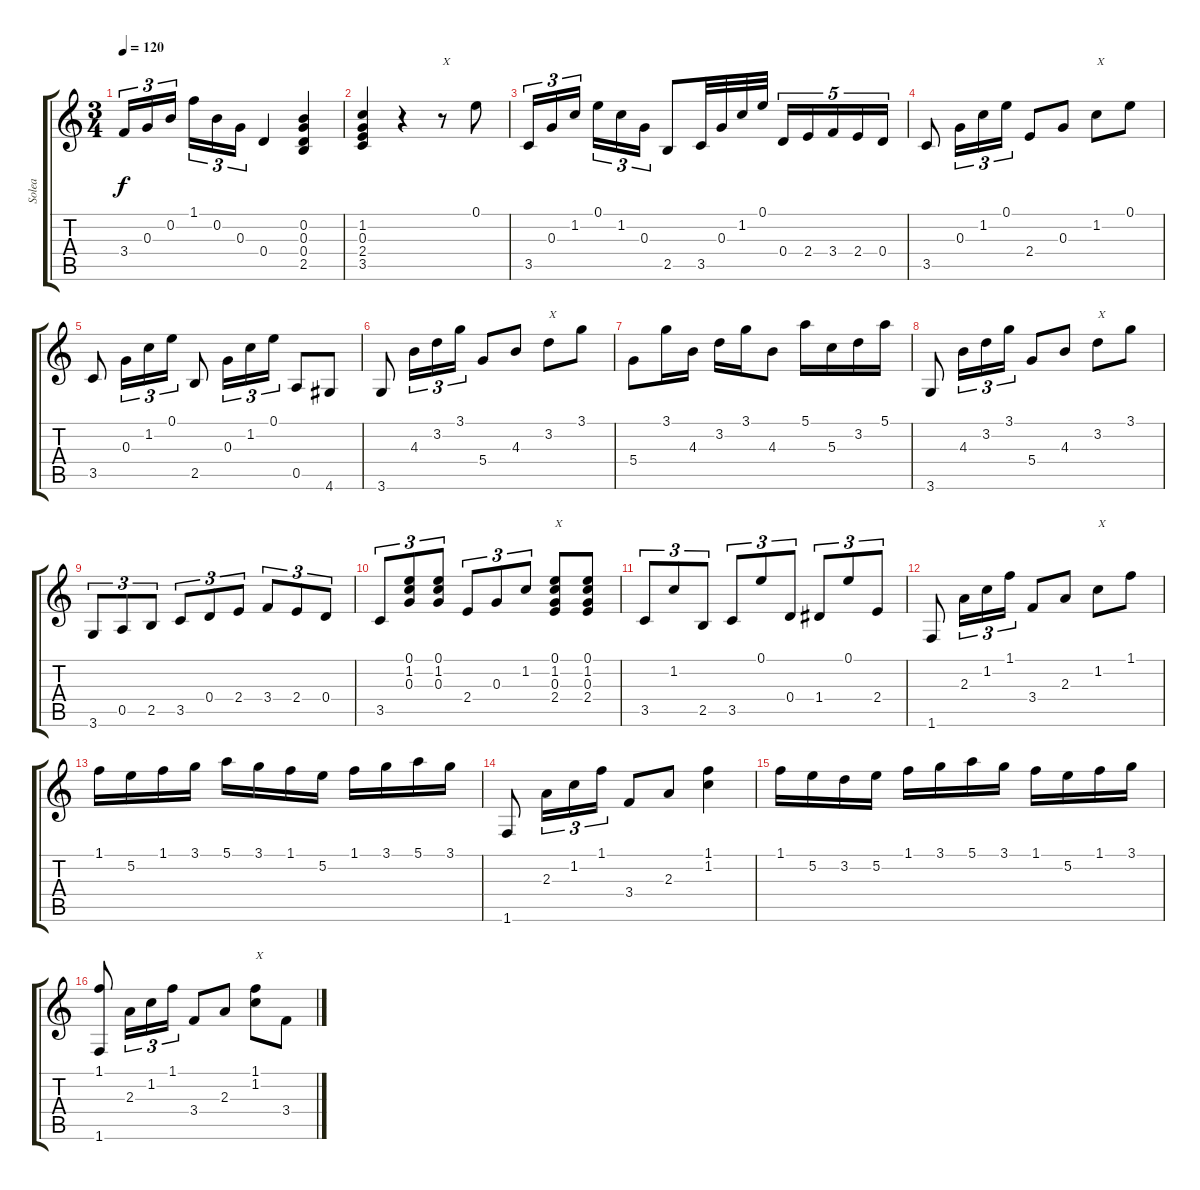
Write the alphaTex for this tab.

\track ("Solea" "Solea") {instrument acousticguitarnylon}
\staff {score tabs}
\tuning (E4 B3 G3 D3 A2 E2) {hide}
\ts (3 4)
\tempo 120
\clef g2
\ks c
3.4.16{tu (3 2) dy f} 0.3.16{tu (3 2)} 0.2.16{tu (3 2)} 1.1.16{tu (3 2)} 0.2.16{tu (3 2)} 0.3.16{tu (3 2)} 0.4.4 (0.2 0.3 0.4 2.5).4 |
(1.2 0.3 2.4 3.5).4 r.4 r.8{txt "X"} 0.1.8 |
3.5.16{tu (3 2)} 0.3.16{tu (3 2)} 1.2.16{tu (3 2)} 0.1.16{tu (3 2)} 1.2.16{tu (3 2)} 0.3.16{tu (3 2)} 2.5.8 3.5.32 0.3.32 1.2.32 0.1.32 0.4.16{tu (5 4)} 2.4.16{tu (5 4)} 3.4.16{tu (5 4)} 2.4.16{tu (5 4)} 0.4.16{tu (5 4)} |
3.5.8 0.3.16{tu (3 2)} 1.2.16{tu (3 2)} 0.1.16{tu (3 2)} 2.4.8 0.3.8 1.2.8{txt "X"} 0.1.8 |
3.5.8 0.3.16{tu (3 2)} 1.2.16{tu (3 2)} 0.1.16{tu (3 2)} 2.5.8 0.3.16{tu (3 2)} 1.2.16{tu (3 2)} 0.1.16{tu (3 2)} 0.5.8 4.6.8 |
3.6.8 4.3.16{tu (3 2)} 3.2.16{tu (3 2)} 3.1.16{tu (3 2)} 5.4.8 4.3.8 3.2.8{txt "X"} 3.1.8 |
5.4.8 3.1.16 4.3.16 3.2.16 3.1.16 4.3.8 5.1.16 5.3.16 3.2.16 5.1.16 |
3.6.8 4.3.16{tu (3 2)} 3.2.16{tu (3 2)} 3.1.16{tu (3 2)} 5.4.8 4.3.8 3.2.8{txt "X"} 3.1.8 |
3.6.8{tu (3 2)} 0.5.8{tu (3 2)} 2.5.8{tu (3 2)} 3.5.8{tu (3 2)} 0.4.8{tu (3 2)} 2.4.8{tu (3 2)} 3.4.8{tu (3 2)} 2.4.8{tu (3 2)} 0.4.8{tu (3 2)} |
3.5.8{tu (3 2)} (0.1 1.2 0.3).8{tu (3 2)} (0.1 1.2 0.3).8{tu (3 2)} 2.4.8{tu (3 2)} 0.3.8{tu (3 2)} 1.2.8{tu (3 2)} (0.1 1.2 0.3 2.4).8{txt "X"} (0.1 1.2 0.3 2.4).8 |
3.5.8{tu (3 2)} 1.2.8{tu (3 2)} 2.5.8{tu (3 2)} 3.5.8{tu (3 2)} 0.1.8{tu (3 2)} 0.4.8{tu (3 2)} 1.4.8{tu (3 2)} 0.1.8{tu (3 2)} 2.4.8{tu (3 2)} |
1.6.8 2.3.16{tu (3 2)} 1.2.16{tu (3 2)} 1.1.16{tu (3 2)} 3.4.8 2.3.8 1.2.8{txt "X"} 1.1.8 |
1.1.16 5.2.16 1.1.16 3.1.16 5.1.16 3.1.16 1.1.16 5.2.16 1.1.16 3.1.16 5.1.16 3.1.16 |
1.6.8 2.3.16{tu (3 2)} 1.2.16{tu (3 2)} 1.1.16{tu (3 2)} 3.4.8 2.3.8 (1.1 1.2).4 |
1.1.16 5.2.16 3.2.16 5.2.16 1.1.16 3.1.16 5.1.16 3.1.16 1.1.16 5.2.16 1.1.16 3.1.16 |
(1.1 1.6).8 2.3.16{tu (3 2)} 1.2.16{tu (3 2)} 1.1.16{tu (3 2)} 3.4.8 2.3.8 (1.1 1.2).8{txt "X"} 3.4.8
